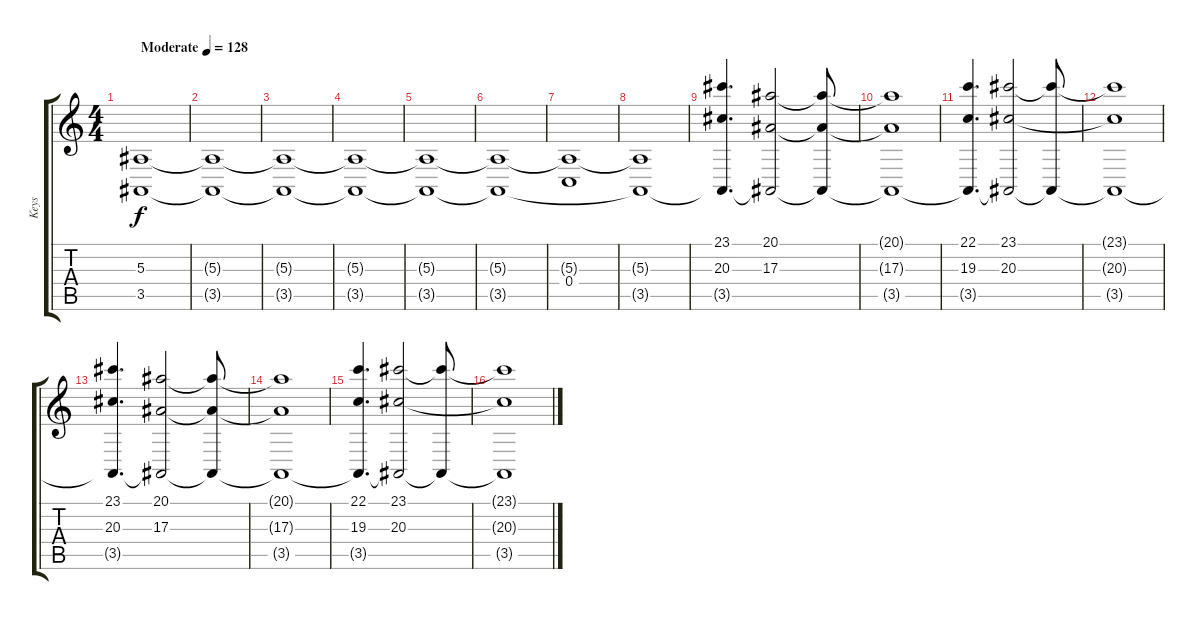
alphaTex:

\track ("Keys" "Keys") {instrument stringensemble1}
\staff {score tabs}
\tuning (D4 A3 F3 C3 G2 D2) {hide}
\ts (4 4)
\tempo (128 "Moderate")
\clef g2
\ks c
(5.3 3.5).1{dy f instrument stringensemble1} |
(5.3{t} 3.5{t}).1 |
(5.3{t} 3.5{t}).1 |
(5.3{t} 3.5{t}).1 |
(5.3{t} 3.5{t}).1 |
(5.3{t} 3.5{t}).1 |
(5.3{t} 0.4).1 |
(5.3{t} 3.5{t}).1 |
(23.1 20.3 3.5{t}).4{d} (20.1 17.3 3.5{t}).2 (20.1{t} 17.3{t} 3.5{t}).8 |
(20.1{t} 17.3{t} 3.5{t}).1 |
(22.1 19.3 3.5{t}).4{d} (23.1 20.3 3.5{t}).2 (23.1{t} 3.5{t}).8 |
(23.1{t} 20.3{t} 3.5{t}).1 |
(23.1 20.3 3.5{t}).4{d} (20.1 17.3 3.5{t}).2 (20.1{t} 17.3{t} 3.5{t}).8 |
(20.1{t} 17.3{t} 3.5{t}).1 |
(22.1 19.3 3.5{t}).4{d} (23.1 20.3 3.5{t}).2 (23.1{t} 3.5{t}).8 |
(23.1{t} 20.3{t} 3.5{t}).1
